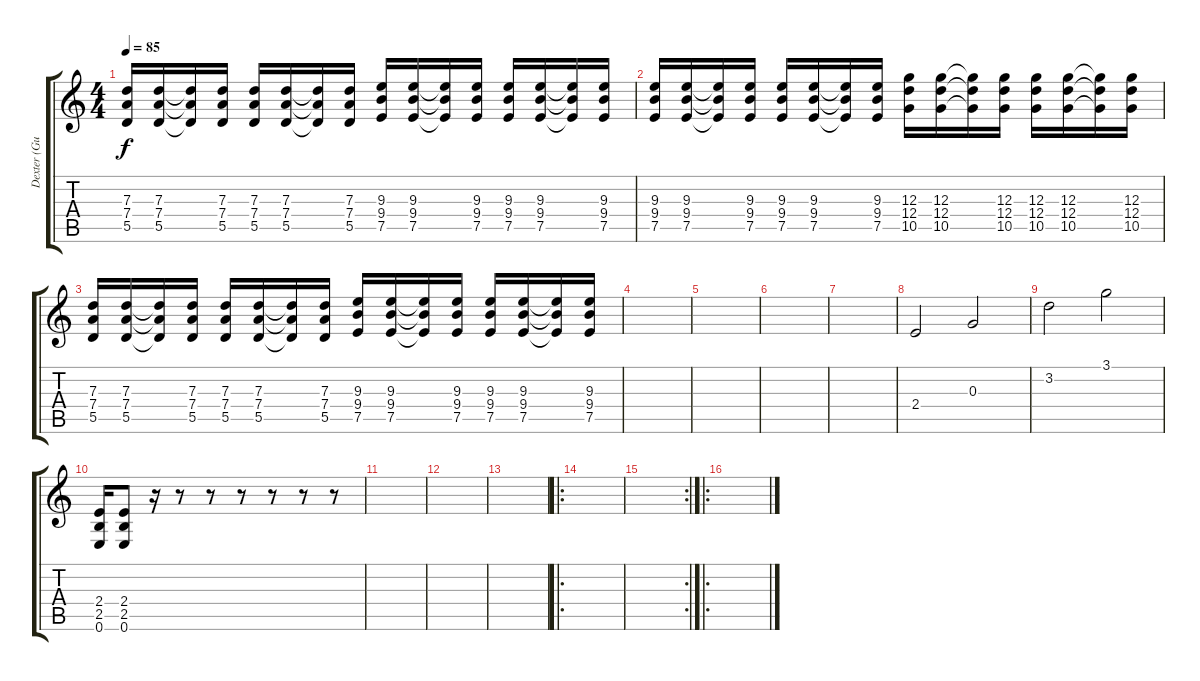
\track ("Dexter (Guitar)" "Dexter (Gu") {instrument distortionguitar}
\staff {score tabs}
\tuning (E4 B3 G3 D3 A2 E2) {hide}
\ts (4 4)
\tempo 85
\clef g2
\ks c
(7.3 7.4 5.5).16{dy f} (7.3 7.4 5.5).16 (7.3{t} 7.4{t} 5.5{t}).16 (7.3 7.4 5.5).16 (7.3 7.4 5.5).16 (7.3 7.4 5.5).16 (7.3{t} 7.4{t} 5.5{t}).16 (7.3 7.4 5.5).16 (9.3 9.4 7.5).16 (9.3 9.4 7.5).16 (9.3{t} 9.4{t} 7.5{t}).16 (9.3 9.4 7.5).16 (9.3 9.4 7.5).16 (9.3 9.4 7.5).16 (9.3{t} 9.4{t} 7.5{t}).16 (9.3 9.4 7.5).16 |
(9.3 9.4 7.5).16 (9.3 9.4 7.5).16 (9.3{t} 9.4{t} 7.5{t}).16 (9.3 9.4 7.5).16 (9.3 9.4 7.5).16 (9.3 9.4 7.5).16 (9.3{t} 9.4{t} 7.5{t}).16 (9.3 9.4 7.5).16 (12.3 12.4 10.5).16 (12.3 12.4 10.5).16 (12.3{t} 12.4{t} 10.5{t}).16 (12.3 12.4 10.5).16 (12.3 12.4 10.5).16 (12.3 12.4 10.5).16 (12.3{t} 12.4{t} 10.5{t}).16 (12.3 12.4 10.5).16 |
(7.3 7.4 5.5).16 (7.3 7.4 5.5).16 (7.3{t} 7.4{t} 5.5{t}).16 (7.3 7.4 5.5).16 (7.3 7.4 5.5).16 (7.3 7.4 5.5).16 (7.3{t} 7.4{t} 5.5{t}).16 (7.3 7.4 5.5).16 (9.3 9.4 7.5).16 (9.3 9.4 7.5).16 (9.3{t} 9.4{t} 7.5{t}).16 (9.3 9.4 7.5).16 (9.3 9.4 7.5).16 (9.3 9.4 7.5).16 (9.3{t} 9.4{t} 7.5{t}).16 (9.3 9.4 7.5).16 |
|
|
|
|
2.4.2 0.3.2 |
3.2.2 3.1.2 |
(2.4 2.5 0.6).16 (2.4 2.5 0.6).8 r.16 r.8 r.8 r.8 r.8 r.8 r.8 |
|
|
|
\ro
|
\rc 2
|
\ro
